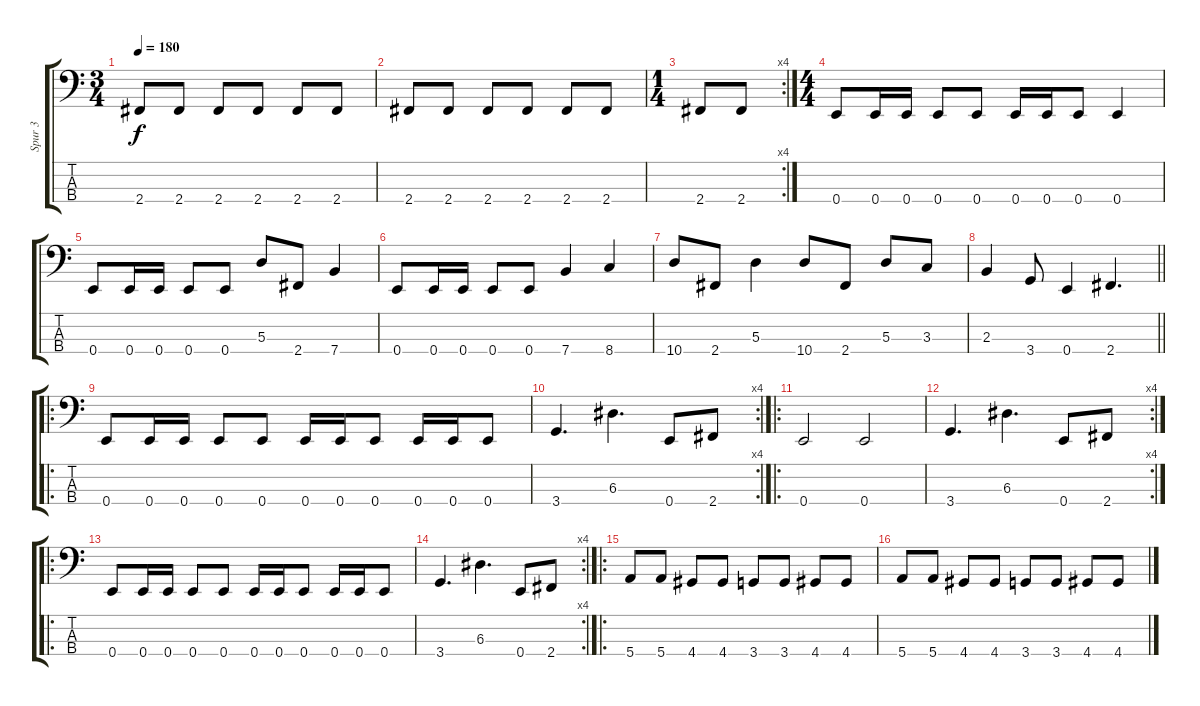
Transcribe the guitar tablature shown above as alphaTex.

\track ("Spur 3" "Spur 3") {instrument electricbassfinger}
\staff {score tabs}
\tuning (G2 D2 A1 E1) {hide}
\ts (3 4)
\tempo 180
\clef f4
\ks c
2.4.8{dy f} 2.4.8 2.4.8 2.4.8 2.4.8 2.4.8 |
2.4.8 2.4.8 2.4.8 2.4.8 2.4.8 2.4.8 |
\rc 4
\ts (1 4)
2.4.8 2.4.8 |
\ts (4 4)
0.4.8 0.4.16 0.4.16 0.4.8 0.4.8 0.4.16 0.4.16 0.4.8 0.4.4 |
0.4.8 0.4.16 0.4.16 0.4.8 0.4.8 5.3.8 2.4.8 7.4.4 |
0.4.8 0.4.16 0.4.16 0.4.8 0.4.8 7.4.4 8.4.4 |
10.4.8 2.4.8 5.3.4 10.4.8 2.4.8 5.3.8 3.3.8 |
\barLineRight lightlight
2.3.4 3.4.8 0.4.4 2.4.4{d} |
\ro
0.4.8 0.4.16 0.4.16 0.4.8 0.4.8 0.4.16 0.4.16 0.4.8 0.4.16 0.4.16 0.4.8 |
\rc 4
3.4.4{d} 6.3.4{d} 0.4.8 2.4.8 |
\ro
0.4.2 0.4.2 |
\rc 4
3.4.4{d} 6.3.4{d} 0.4.8 2.4.8 |
\ro
0.4.8 0.4.16 0.4.16 0.4.8 0.4.8 0.4.16 0.4.16 0.4.8 0.4.16 0.4.16 0.4.8 |
\rc 4
3.4.4{d} 6.3.4{d} 0.4.8 2.4.8 |
\ro
5.4.8 5.4.8 4.4.8 4.4.8 3.4.8 3.4.8 4.4.8 4.4.8 |
5.4.8 5.4.8 4.4.8 4.4.8 3.4.8 3.4.8 4.4.8 4.4.8
